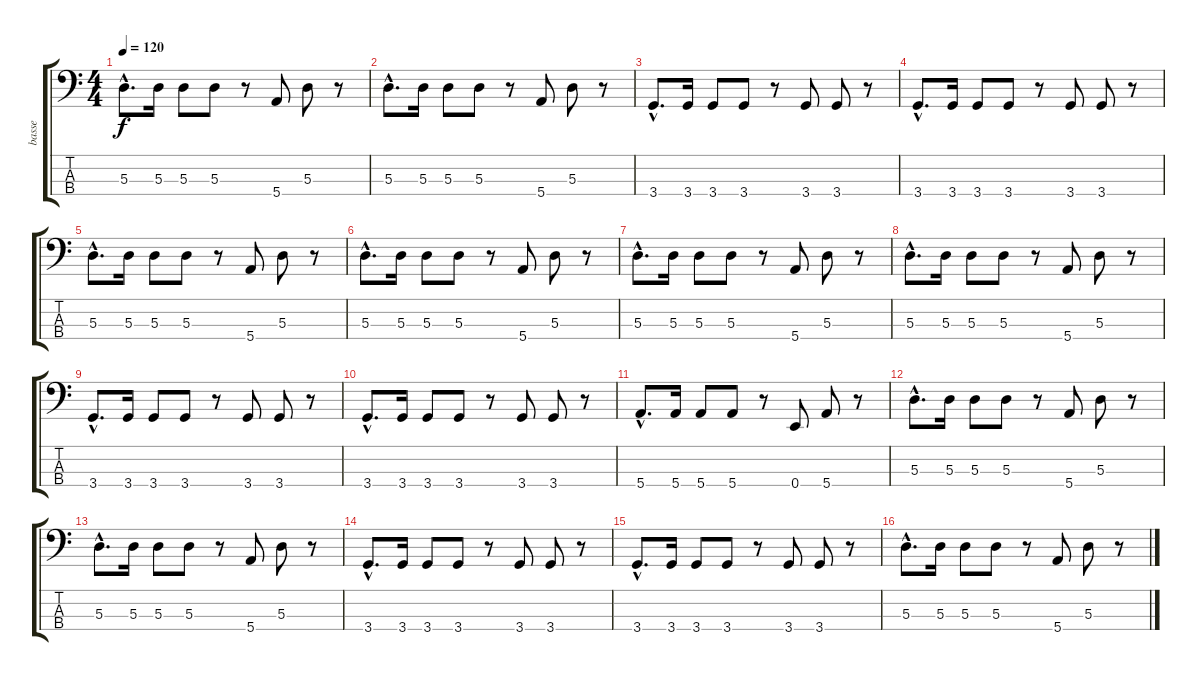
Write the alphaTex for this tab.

\track ("basse" "basse") {instrument electricbasspick}
\staff {score tabs}
\tuning (G2 D2 A1 E1) {hide}
\ts (4 4)
\tempo 120
\clef f4
\ks c
5.3{hac}.8{d dy f} 5.3.16 5.3.8 5.3.8 r.8 5.4.8 5.3.8 r.8 |
5.3{hac}.8{d} 5.3.16 5.3.8 5.3.8 r.8 5.4.8 5.3.8 r.8 |
3.4{hac}.8{d} 3.4.16 3.4.8 3.4.8 r.8 3.4.8 3.4.8 r.8 |
3.4{hac}.8{d} 3.4.16 3.4.8 3.4.8 r.8 3.4.8 3.4.8 r.8 |
5.3{hac}.8{d} 5.3.16 5.3.8 5.3.8 r.8 5.4.8 5.3.8 r.8 |
5.3{hac}.8{d} 5.3.16 5.3.8 5.3.8 r.8 5.4.8 5.3.8 r.8 |
5.3{hac}.8{d} 5.3.16 5.3.8 5.3.8 r.8 5.4.8 5.3.8 r.8 |
5.3{hac}.8{d} 5.3.16 5.3.8 5.3.8 r.8 5.4.8 5.3.8 r.8 |
3.4{hac}.8{d} 3.4.16 3.4.8 3.4.8 r.8 3.4.8 3.4.8 r.8 |
3.4{hac}.8{d} 3.4.16 3.4.8 3.4.8 r.8 3.4.8 3.4.8 r.8 |
5.4{hac}.8{d} 5.4.16 5.4.8 5.4.8 r.8 0.4.8 5.4.8 r.8 |
5.3{hac}.8{d} 5.3.16 5.3.8 5.3.8 r.8 5.4.8 5.3.8 r.8 |
5.3{hac}.8{d} 5.3.16 5.3.8 5.3.8 r.8 5.4.8 5.3.8 r.8 |
3.4{hac}.8{d} 3.4.16 3.4.8 3.4.8 r.8 3.4.8 3.4.8 r.8 |
3.4{hac}.8{d} 3.4.16 3.4.8 3.4.8 r.8 3.4.8 3.4.8 r.8 |
5.3{hac}.8{d} 5.3.16 5.3.8 5.3.8 r.8 5.4.8 5.3.8 r.8
